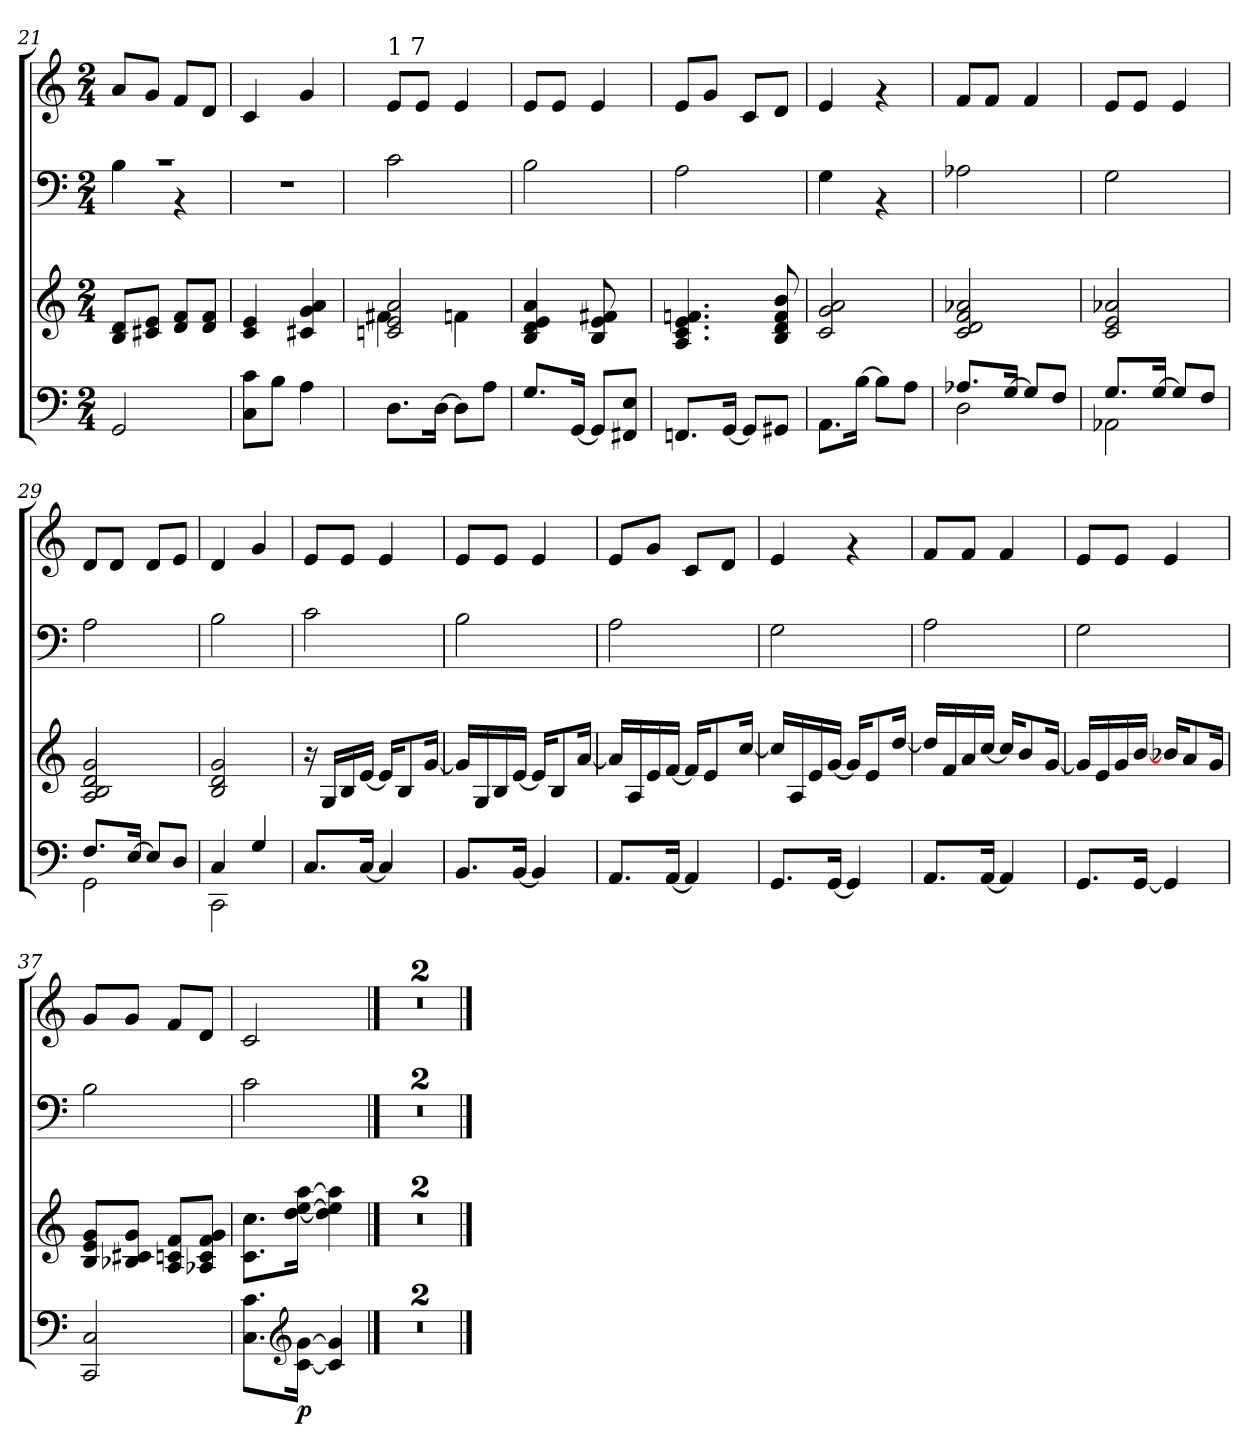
**kern	**dynam	**kern	**kern	**kern
*part3	*part3	*part2	*part1	*part1
*staff4	*staff4	*staff3	*staff2	*staff1
!!LO:LB:g=z
*clefF4	*	*clefG2	*clefF4	*clefG2
*k[]	*	*k[]	*k[]	*k[]
*C:	*	*C:	*C:	*C:
*M2/4	*	*M2/4	*M2/4	*M2/4
=21	=21	=21	=21	=21
*	*	*	*^	*
2GG/	.	8B/ 8d/L	2rc	4B\	8a/L
.	.	8c#X/ 8e/J	.	.	8g/J
.	.	8d/ 8f/L	.	4rAA	8f/L
.	.	8d/ 8f/J	.	.	8d/J
*	*	*	*v	*v	*
=22	=22	=22	=22	=22
8C\ 8c\L	.	4c/ 4e/	2r	4c/
8B\J	.	.	.	.
4A\	.	4c#X/ 4g/ 4a/	.	4g/
=23	=23	=23	=23	=23
*	*	*^	*	*
!	!	!	!	!	!LO:TX:a:t=1 7
8.D\L	.	2cn/ 2e/ 2a/	4f#X\	2c\	8e/L
.	.	.	.	.	8e/J
[16D\Jk	.	.	.	.	.
8D\L]	.	.	4fn\	.	4e/
8A\J	.	.	.	.	.
*	*	*v	*v	*	*
=24	=24	=24	=24	=24
8.G/L	.	4B/ 4d/ 4e/ 4a/	2B\	8e/L
.	.	.	.	8e/J
[16GG/Jk	.	.	.	.
8GG/L]	.	8B/ 8e/ 8f#X/	.	4e/
8FF#X/ 8E/J	.	8ryy	.	.
!!LO:PB:g=z
=25	=25	=25	=25	=25
8.FFn/L	.	4.A/ 4.c/ 4.e/ 4.fn/	2A\	8e/L
.	.	.	.	8g/J
[16GG/Jk	.	.	.	.
8GG/L]	.	.	.	8c/L
8GG#X/J	.	8B/ 8d/ 8f/ 8b/	.	8d/J
=26	=26	=26	=26	=26
8.AA\L	.	2c/ 2g/ 2a/	4G\	4e/
[16B\Jk	.	.	.	.
8B\L]	.	.	4rAA	4rf
8A\J	.	.	.	.
=27	=27	=27	=27	=27
*^	*	*	*	*
8.A-X/L	2D\	.	2c/ 2d/ 2f/ 2a-X/	2A-X\	8f/L
.	.	.	.	.	8f/J
[>16G/Jk	.	.	.	.	.
8G/L]	.	.	.	.	4f/
8F/J	.	.	.	.	.
=28	=28	=28	=28	=28	=28
8.G/L	2AA-X\	.	2c/ 2e/ 2a-X/	2G\	8e/L
.	.	.	.	.	8e/J
[>16G/Jk	.	.	.	.	.
8G/L]	.	.	.	.	4e/
8F/J	.	.	.	.	.
!!LO:LB:g=z
=29	=29	=29	=29	=29	=29
8.F/L	2GG\	.	2A/ 2B/ 2d/ 2g/	2A\	8d/L
.	.	.	.	.	8d/J
[>16E/Jk	.	.	.	.	.
8E/L]	.	.	.	.	8d/L
8D/J	.	.	.	.	8e/J
=30	=30	=30	=30	=30	=30
4C/	2CC\	.	2B/ 2d/ 2g/	2B\	4d/
4G/	.	.	.	.	4g/
*v	*v	*	*	*	*
=31	=31	=31	=31	=31
8.C/L	.	16r	2c\	8e/L
.	.	16G/LL	.	.
.	.	16B/	.	8e/J
[16C/Jk	.	[16e/JJ	.	.
4C/]	.	16e/KL]	.	4e/
.	.	8B/	.	.
.	.	[16g/Jk	.	.
=32	=32	=32	=32	=32
8.BB/L	.	16g/LL]	2B\	8e/L
.	.	16G/	.	.
.	.	16B/	.	8e/J
[16BB/Jk	.	[16e/JJ	.	.
4BB/]	.	16e/KL]	.	4e/
.	.	8B/	.	.
.	.	[16a/Jk	.	.
!!LO:PB:g=z
=33	=33	=33	=33	=33
8.AA/L	.	16a/LL]	2A\	8e/L
.	.	16A/	.	.
.	.	16e/	.	8g/J
[16AA/Jk	.	[16f/JJ	.	.
4AA/]	.	16f/KL]	.	8c/L
.	.	8e/	.	.
.	.	.	.	8d/J
.	.	[16cc/Jk	.	.
=34	=34	=34	=34	=34
8.GG/L	.	16cc/LL]	2G\	4e/
.	.	16A/	.	.
.	.	16e/	.	.
[16GG/Jk	.	[16g/JJ	.	.
4GG/]	.	16g/KL]	.	4rf
.	.	8e/	.	.
.	.	[16dd/Jk	.	.
=35	=35	=35	=35	=35
8.AA/L	.	16dd/LL]	2A\	8f/L
.	.	16f/	.	.
.	.	16a/	.	8f/J
[16AA/Jk	.	[16cc/JJ	.	.
4AA/]	.	16cc/KL]	.	4f/
.	.	8b/	.	.
.	.	[16g/Jk	.	.
=36	=36	=36	=36	=36
8.GG/L	.	16g/LL]	2G\	8e/L
.	.	16e/	.	.
.	.	16g/	.	8e/J
[16GG/Jk	.	[16b/JJ	.	.
4GG/]	.	16b-/KL	.	4e/
.	.	8a/	.	.
.	.	16g/Jk	.	.
!!LO:LB:g=z
=37	=37	=37	=37	=37
2CC/ 2C/	.	8B/ 8e/ 8g/L	2B\	8g/L
.	.	8B-X/ 8c#X/ 8g/J	.	8g/J
.	.	8A/ 8cn/ 8f/L	.	8f/L
.	.	8A-X/ 8c/ 8f/ 8g/J	.	8d/J
=38	=38	=38	=38	=38
8.C\ 8.c\L	.	8.c\ 8.cc\L	2c\	2c/
*clefG2	*	*	*	*
!	!LO:DY:b	!	!	!
[16c\ [16g\Jk	p	[16dd\ [16ee\ [16aa\Jk	.	.
4c/] 4g/]	.	4dd\] 4ee\] 4aa\]	.	.
==39	==39	==39	==39	==39
2r	.	2r	2r	2r
=40	=40	=40	=40	=40
2r	.	2r	2r	2r
==	==	==	==	==
*-	*-	*-	*-	*-
